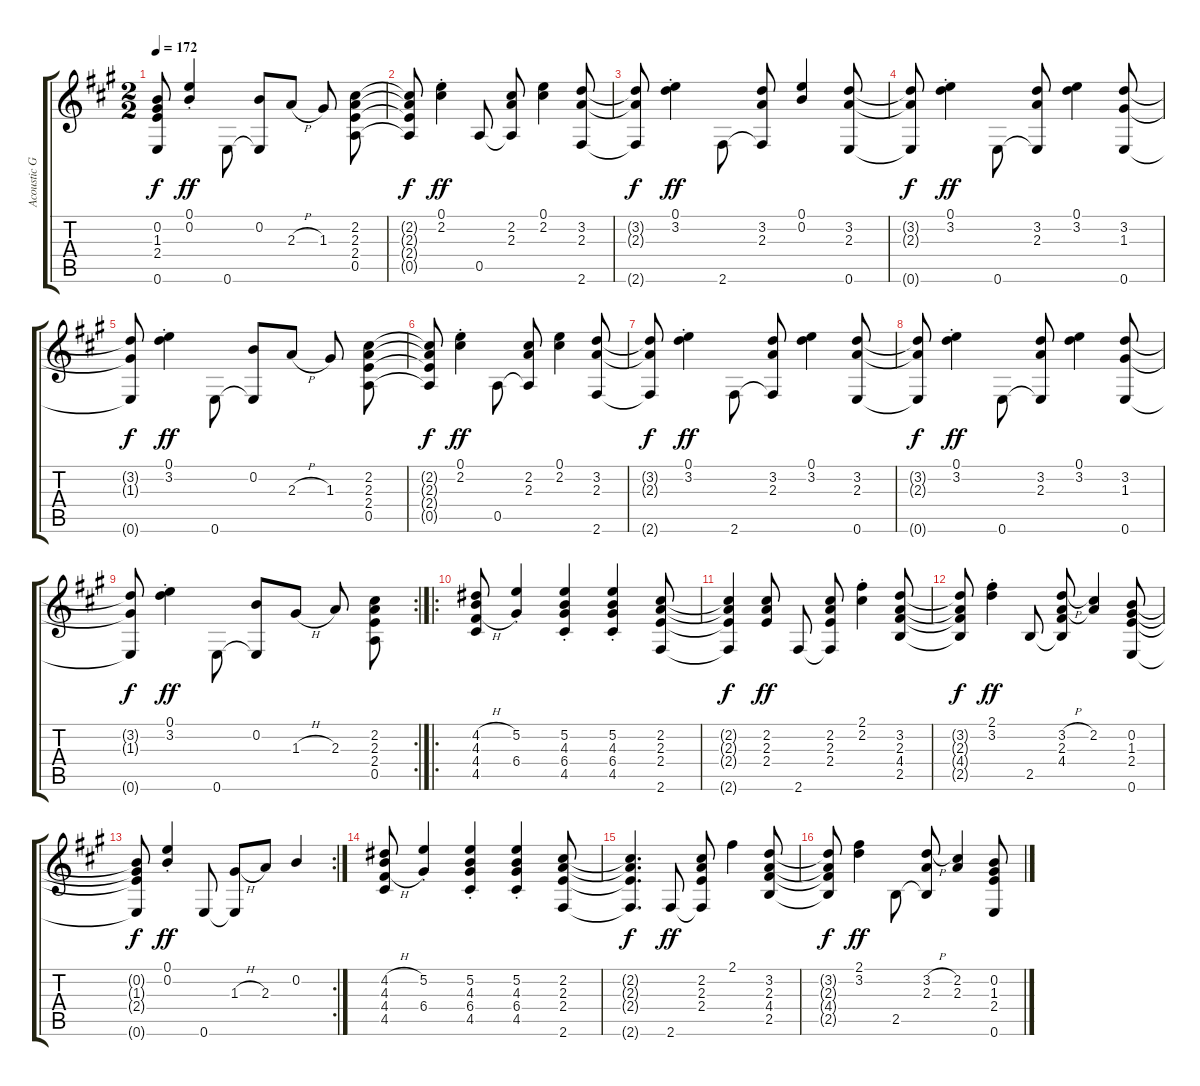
\track ("Acoustic Guitar " "Acoustic G") {instrument acousticguitarnylon}
\staff {score tabs}
\tuning (E4 B3 G3 D3 A2 E2) {hide}
\ts (2 2)
\tempo 172
\clef g2
\ks a
(0.2{t} 1.3{t} 2.4{t} 0.6{t}).8{dy f beam Up} (0.1{st} 0.2{st}).4{dy ff beam Up beam split} 0.6.8{beam Down beam split} (0.2 0.6{t}).8 2.3{h}.8 1.3.8{beam split} (2.2 2.3 2.4 0.5).8{beam Down} |
(2.2{t} 2.3{t} 2.4{t} 0.5{t}).8{dy f beam Up beam split} (0.1{st} 2.2{st}).4{dy ff} 0.5.8{beam split} (2.2 2.3 0.5{t}).8{beam Up beam split} (0.1 2.2).4{beam split} (3.2 2.3 2.6).8{beam Up} |
(3.2{t} 2.3{t} 2.6{t}).8{dy f beam Up beam split} (0.1{st} 3.2{st}).4{dy ff beam split} 2.6.8{beam Down beam split} (3.2 2.3 2.6{t}).8{beam Up beam split} (0.1 0.2).4{beam Up beam split} (3.2 2.3 0.6).8{beam Up} |
(3.2{t} 2.3{t} 0.6{t}).8{dy f beam Up beam split} (0.1{st} 3.2{st}).4{dy ff beam split} 0.6.8{beam Down beam split} (3.2 2.3 0.6{t}).8{beam Up beam split} (0.1 3.2).4{beam split} (3.2 1.3 0.6).8{beam Up} |
(3.2{t} 1.3{t} 0.6{t}).8{dy f beam Up beam split} (0.1{st} 3.2{st}).4{dy ff beam split} 0.6.8{beam Down beam split} (0.2 0.6{t}).8 2.3{h}.8 1.3.8{beam split} (2.2 2.3 2.4 0.5).8{beam Down} |
(2.2{t} 2.3{t} 2.4{t} 0.5{t}).8{dy f beam Up beam split} (0.1{st} 2.2{st}).4{dy ff beam split} 0.5.8{beam Down beam split} (2.2 2.3 0.5{t}).8{beam Up beam split} (0.1 2.2).4{beam split} (3.2 2.3 2.6).8{beam Up} |
(3.2{t} 2.3{t} 2.6{t}).8{dy f beam Up beam split} (0.1{st} 3.2{st}).4{dy ff beam split} 2.6.8{beam Down beam split} (3.2 2.3 2.6{t}).8{beam Up beam split} (0.1 3.2).4{beam split} (3.2 2.3 0.6).8{beam Up} |
(3.2{t} 2.3{t} 0.6{t}).8{dy f beam Up beam split} (0.1{st} 3.2{st}).4{dy ff beam split} 0.6.8{beam Down beam split} (3.2 2.3 0.6{t}).8{beam Up beam split} (0.1 3.2).4{beam split} (3.2 1.3 0.6).8{beam Up} |
\rc 2
(3.2{t} 1.3{t} 0.6{t}).8{dy f beam Up beam split} (0.1{st} 3.2{st}).4{dy ff beam split} 0.6.8{beam Down beam split} (0.2 0.6{t}).8 1.3{h}.8 2.3.8{beam split} (2.2 2.3 2.4 0.5).8{beam Down} |
\ro
(4.2{h} 4.3 4.4{h} 4.5).8{beam Up} (5.2{st} 6.4{st}).4{beam Up} (5.2{st} 4.3{st} 6.4{st} 4.5{st}).4{beam Up beam split} (5.2{st} 4.3{st} 6.4{st} 4.5{st}).4{beam Up beam split} (2.2 2.3 2.4 2.6).8{beam Up} |
(2.2{t} 2.3{t} 2.4{t} 2.6{t}).4{dy f beam Up} (2.2 2.3 2.4).8{dy ff beam Up beam split} 2.6.8{beam split} (2.2 2.3 2.4 2.6{t}).8{beam Up beam split} (2.1{st} 2.2{st}).4{beam split} (3.2 2.3 4.4 2.5).8{beam Up} |
(3.2{t} 2.3{t} 4.4{t} 2.5{t}).8{dy f beam Up beam split} (2.1{st} 3.2{st}).4{dy ff} 2.5.8{beam split} (3.2{h} 2.3 4.4 2.5{t}).8{beam Up beam split} (2.2 2.3{t}).4{beam Up beam split} (0.2 1.3 2.4 0.6).8{beam Up} |
\rc 2
(0.2{t} 1.3{t} 2.4{t} 0.6{t}).8{dy f beam Up beam split} (0.1{st} 0.2{st}).4{dy ff beam Up beam split} 0.6.8 (1.3{h} 0.6{t}).8 2.3.8{beam split} 0.2.4{beam Up} |
(4.2{h} 4.3 4.4{h} 4.5).8{beam Up} (5.2{st} 6.4{st}).4{beam Up} (5.2{st} 4.3{st} 6.4{st} 4.5{st}).4{beam Up beam split} (5.2{st} 4.3{st} 6.4{st} 4.5{st}).4{beam Up} (2.2 2.3 2.4 2.6).8{beam Up} |
(2.2{t} 2.3{t} 2.4{t} 2.6{t}).4{d dy f beam Up beam split} 2.6.8{dy ff beam split} (2.2 2.3 2.4 2.6{t}).8{beam Up beam split} 2.1.4{beam split} (3.2 2.3 4.4 2.5).8{beam Up} |
(3.2{t} 2.3{t} 4.4{t} 2.5{t}).8{dy f beam Up beam split} (2.1 3.2).4{dy ff beam split} 2.5.8{beam Down beam split} (3.2{h} 2.3 2.5{t}).8{beam Up beam split} (2.2 2.3).4{beam Up} (0.2 1.3 2.4 0.6).8{beam Up}
